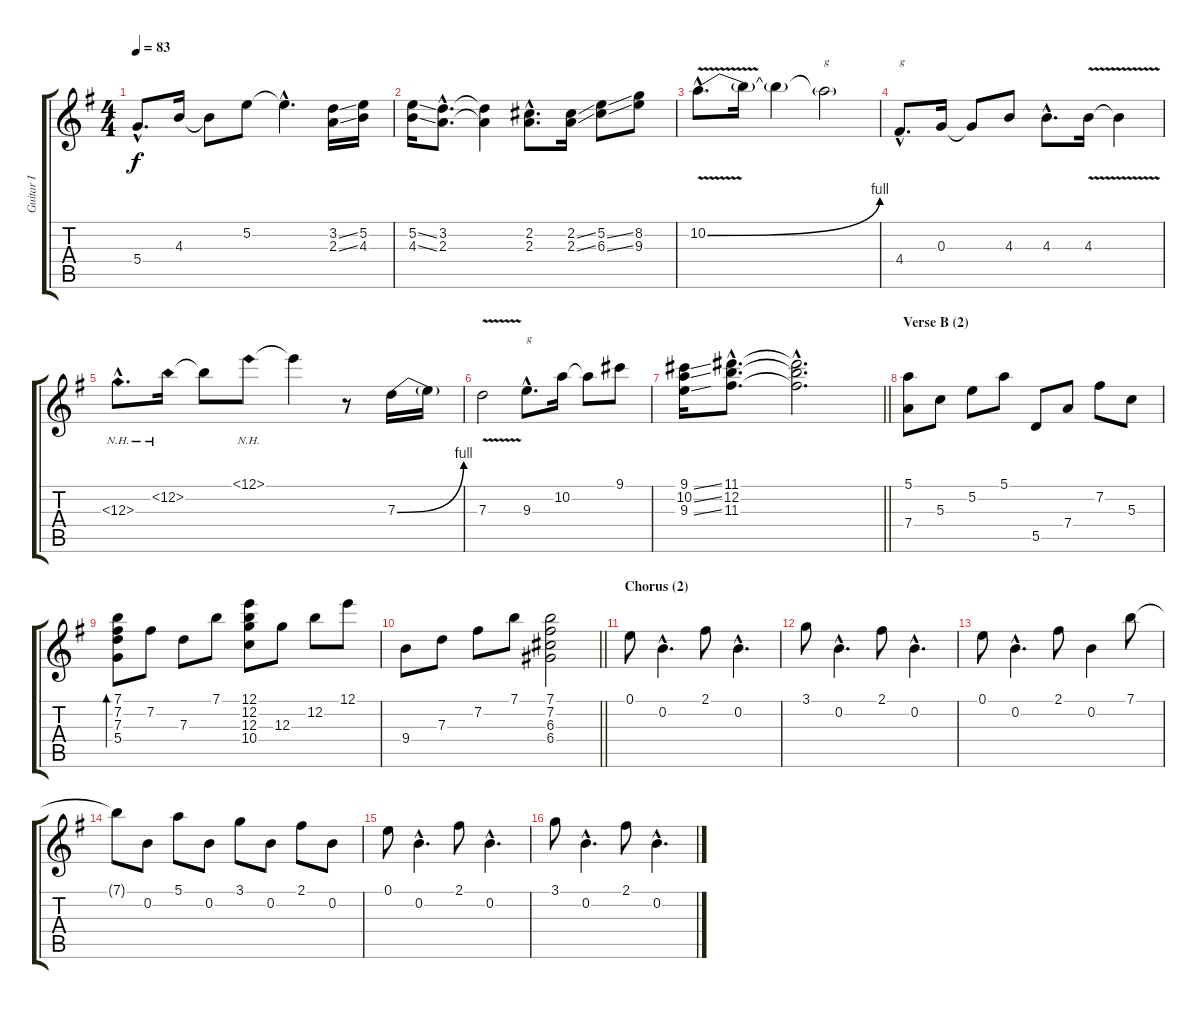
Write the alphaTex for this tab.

\track ("Guitar I" "Guitar I") {instrument distortionguitar}
\staff {score tabs}
\tuning (E4 B3 G3 D3 A2 E2) {hide}
\ts (4 4)
\tempo 83
\clef g2
\ks eminor
5.4{hac}.8{d dy f} 4.3.16 4.3{t}.8 5.2.8 5.2{hac t}.4{d} (3.2{ss} 2.3{ss}).16 (5.2 4.3).16 |
(5.2{ss} 4.3{ss}).16 (3.2{hac} 2.3{hac}).8{d} (3.2{t} 2.3{t}).4 (2.2{hac} 2.3{hac}).8{d} (2.2{ss} 2.3{ss}).16 (5.2{ss} 6.3{ss}).8 (8.2 9.3).8 |
10.2{be (bend 0 0 60 4) v hac}.8{d} 10.2{t}.16 10.2{t}.4 10.2{t}.2{txt "g"} |
4.4{hac}.8{d txt "g"} 0.3.16 0.3{t}.8 4.3.8 4.3{hac}.8{d} 4.3{v}.16 4.3{t}.4 |
12.3{nh hac}.8{d} 12.2{nh}.16 12.2{t}.8 12.1{nh}.8 12.1{t}.4 r.8 7.3{be (bend 0 0 60 4)}.16 7.3{t}.16 |
7.3{v}.2 9.3{hac}.8{d txt "g"} 10.2.16 10.2{t}.8 9.1.8 |
\barLineRight lightlight
(9.1{ss} 10.2{ss} 9.3{ss}).16 (11.1{hac} 12.2{hac} 11.3{hac}).8{d} (11.1{hac t} 12.2{hac t} 11.3{hac t}).2{d} |
\section ("" "Verse B (2)")
(5.1 7.4).8 5.3.8 5.2.8 5.1.8 5.5.8 7.4.8 7.2.8 5.3.8 |
(7.1 7.2 7.3 5.4).8{bd 120} 7.2.8 7.3.8 7.1.8 (12.1 12.2 12.3 10.4).8 12.3.8 12.2.8 12.1.8 |
\barLineRight lightlight
9.4.8 7.3.8 7.2.8 7.1.8 (7.1 7.2 6.3 6.4).2 |
\section ("" "Chorus (2)")
0.1.8 0.2{hac}.4{d} 2.1.8 0.2{hac}.4{d} |
3.1.8 0.2{hac}.4{d} 2.1.8 0.2{hac}.4{d} |
0.1.8 0.2{hac}.4{d} 2.1.8 0.2.4 7.1.8 |
7.1{t}.8 0.2.8 5.1.8 0.2.8 3.1.8 0.2.8 2.1.8 0.2.8 |
0.1.8 0.2{hac}.4{d} 2.1.8 0.2{hac}.4{d} |
3.1.8 0.2{hac}.4{d} 2.1.8 0.2{hac}.4{d}
